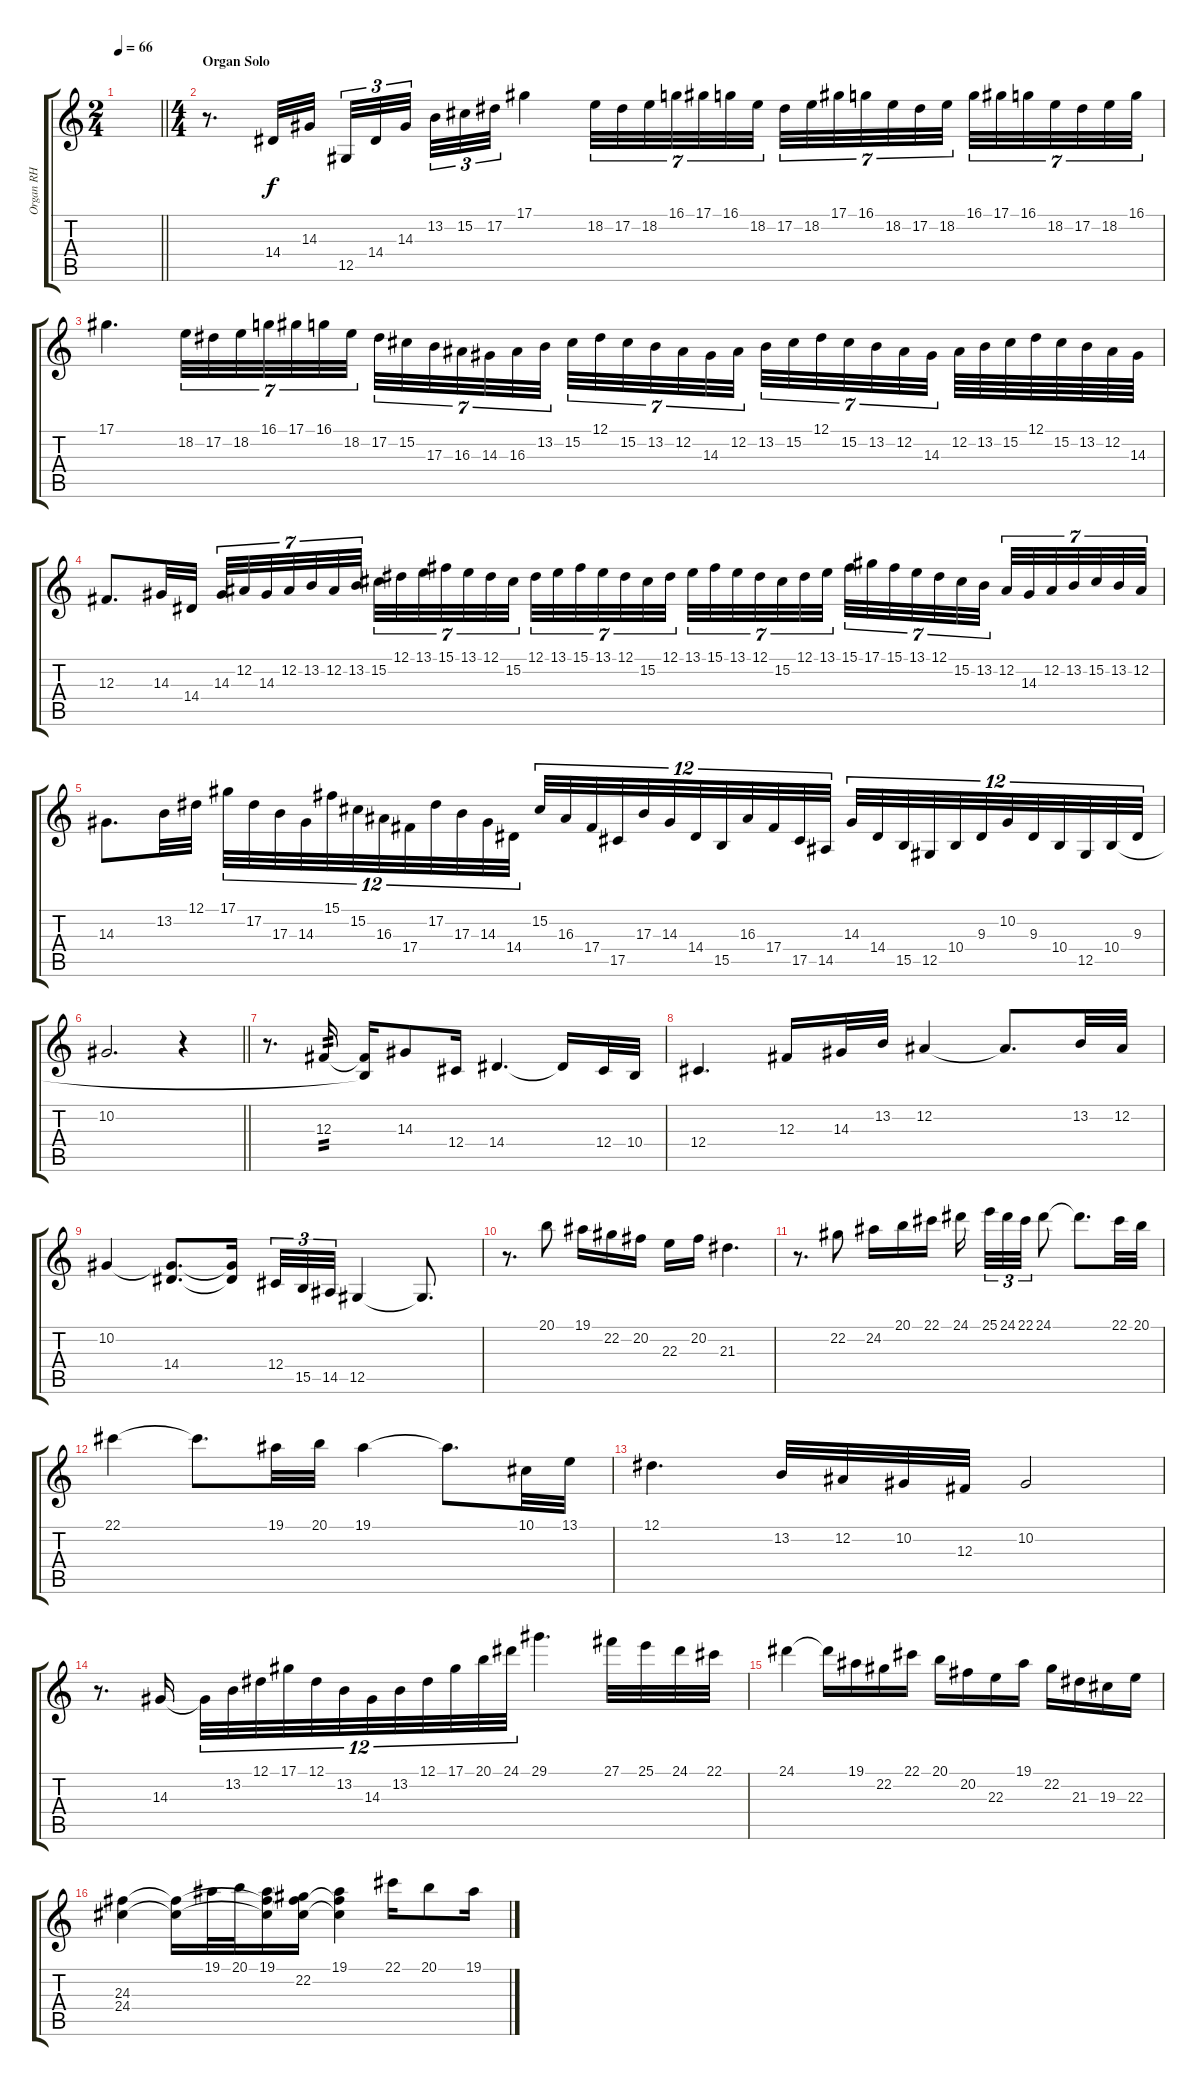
\track ("Organ RH" "Organ RH") {instrument rockorgan}
\staff {score tabs}
\tuning (Eb4 Bb3 Gb3 Db3 Ab2 Eb2) {hide}
\ts (2 4)
\tempo 66
\clef g2
\barLineRight lightlight
\ks c
|
\ts (4 4)
\section ("" "Organ Solo")
r.8{d} 14.4.32 14.3.32 12.5.32{tu (3 2)} 14.4.32{tu (3 2)} 14.3.32{tu (3 2)} 13.2.32{tu (3 2)} 15.2.32{tu (3 2)} 17.2.32{tu (3 2)} 17.1.4 18.2.32{tu (7 4)} 17.2.32{tu (7 4)} 18.2.32{tu (7 4)} 16.1.32{tu (7 4)} 17.1.32{tu (7 4)} 16.1.32{tu (7 4)} 18.2.32{tu (7 4)} 17.2.32{tu (7 4)} 18.2.32{tu (7 4)} 17.1.32{tu (7 4)} 16.1.32{tu (7 4)} 18.2.32{tu (7 4)} 17.2.32{tu (7 4)} 18.2.32{tu (7 4)} 16.1.32{tu (7 4)} 17.1.32{tu (7 4)} 16.1.32{tu (7 4)} 18.2.32{tu (7 4)} 17.2.32{tu (7 4)} 18.2.32{tu (7 4)} 16.1.32{tu (7 4)} |
17.1.4{d} 18.2.32{tu (7 4)} 17.2.32{tu (7 4)} 18.2.32{tu (7 4)} 16.1.32{tu (7 4)} 17.1.32{tu (7 4)} 16.1.32{tu (7 4)} 18.2.32{tu (7 4)} 17.2.32{tu (7 4)} 15.2.32{tu (7 4)} 17.3.32{tu (7 4)} 16.3.32{tu (7 4)} 14.3.32{tu (7 4)} 16.3.32{tu (7 4)} 13.2.32{tu (7 4)} 15.2.32{tu (7 4)} 12.1.32{tu (7 4)} 15.2.32{tu (7 4)} 13.2.32{tu (7 4)} 12.2.32{tu (7 4)} 14.3.32{tu (7 4)} 12.2.32{tu (7 4)} 13.2.32{tu (7 4)} 15.2.32{tu (7 4)} 12.1.32{tu (7 4)} 15.2.32{tu (7 4)} 13.2.32{tu (7 4)} 12.2.32{tu (7 4)} 14.3.32{tu (7 4)} 12.2.64 13.2.64 15.2.64 12.1.64 15.2.64 13.2.64 12.2.64 14.3.64 |
12.3.8{d} 14.3.32 14.4.32 14.3.32{tu (7 4)} 12.2.32{tu (7 4)} 14.3.32{tu (7 4)} 12.2.32{tu (7 4)} 13.2.32{tu (7 4)} 12.2.32{tu (7 4)} 13.2.32{tu (7 4)} 15.2.32{tu (7 4)} 12.1.32{tu (7 4)} 13.1.32{tu (7 4)} 15.1.32{tu (7 4)} 13.1.32{tu (7 4)} 12.1.32{tu (7 4)} 15.2.32{tu (7 4)} 12.1.32{tu (7 4)} 13.1.32{tu (7 4)} 15.1.32{tu (7 4)} 13.1.32{tu (7 4)} 12.1.32{tu (7 4)} 15.2.32{tu (7 4)} 12.1.32{tu (7 4)} 13.1.32{tu (7 4)} 15.1.32{tu (7 4)} 13.1.32{tu (7 4)} 12.1.32{tu (7 4)} 15.2.32{tu (7 4)} 12.1.32{tu (7 4)} 13.1.32{tu (7 4)} 15.1.32{tu (7 4)} 17.1.32{tu (7 4)} 15.1.32{tu (7 4)} 13.1.32{tu (7 4)} 12.1.32{tu (7 4)} 15.2.32{tu (7 4)} 13.2.32{tu (7 4)} 12.2.32{tu (7 4)} 14.3.32{tu (7 4)} 12.2.32{tu (7 4)} 13.2.32{tu (7 4)} 15.2.32{tu (7 4)} 13.2.32{tu (7 4)} 12.2.32{tu (7 4)} |
14.3.8{d} 13.2.32 12.1.32 17.1.32{tu (12 8)} 17.2.32{tu (12 8)} 17.3.32{tu (12 8)} 14.3.32{tu (12 8)} 15.1.32{tu (12 8)} 15.2.32{tu (12 8)} 16.3.32{tu (12 8)} 17.4.32{tu (12 8)} 17.2.32{tu (12 8)} 17.3.32{tu (12 8)} 14.3.32{tu (12 8)} 14.4.32{tu (12 8)} 15.2.32{tu (12 8)} 16.3.32{tu (12 8)} 17.4.32{tu (12 8)} 17.5.32{tu (12 8)} 17.3.32{tu (12 8)} 14.3.32{tu (12 8)} 14.4.32{tu (12 8)} 15.5.32{tu (12 8)} 16.3.32{tu (12 8)} 17.4.32{tu (12 8)} 17.5.32{tu (12 8)} 14.5.32{tu (12 8)} 14.3.32{tu (12 8)} 14.4.32{tu (12 8)} 15.5.32{tu (12 8)} 12.5.32{tu (12 8)} 10.4.32{tu (12 8)} 9.3.32{tu (12 8)} 10.2.32{tu (12 8)} 9.3.32{tu (12 8)} 10.4.32{tu (12 8)} 12.5.32{tu (12 8)} 10.4.32{tu (12 8)} 9.3.32{tu (12 8)} |
\barLineRight lightlight
10.2.2{d volume 0} r.4 |
\section ("" "")
r.8{d volume 13} 12.3.16{tp 2} (12.3{t} 10.4{t}).16 14.3.8 12.4.16 14.4.4{d} 14.4{t}.16 12.4.32 10.4.32 |
12.4.4{d} 12.3.16 14.3.32 13.2.32 12.2.4 12.2{t}.8{d} 13.2.32 12.2.32 |
10.2.4 (10.2{t} 14.4).8{d} (10.2{t} 14.4{t}).16 12.4.32{tu (3 2)} 15.5.32{tu (3 2)} 14.5.32{tu (3 2)} 12.5.4 12.5{t}.8{d} |
r.8{d} 20.1.8 19.1.16 22.2.16 20.2.16 22.3.16 20.2.16 21.3.4{d} |
r.8{d} 22.2.8 24.2.16 20.1.16 22.1.16 24.1.16 25.1.32{tu (3 2)} 24.1.32{tu (3 2)} 22.1.32{tu (3 2)} 24.1.8 24.1{t}.8{d} 22.1.32 20.1.32 |
22.1.4 22.1{t}.8{d} 19.1.32 20.1.32 19.1.4 19.1{t}.8{d} 10.1.32 13.1.32 |
12.1.4{d} 13.2.32 12.2.32 10.2.32 12.3.32 10.2.2 |
r.8{d} 14.3.16 14.3{t}.32{tu (12 8)} 13.2.32{tu (12 8)} 12.1.32{tu (12 8)} 17.1.32{tu (12 8)} 12.1.32{tu (12 8)} 13.2.32{tu (12 8)} 14.3.32{tu (12 8)} 13.2.32{tu (12 8)} 12.1.32{tu (12 8)} 17.1.32{tu (12 8)} 20.1.32{tu (12 8)} 24.1.32{tu (12 8)} 29.1.4{d} 27.1.32 25.1.32 24.1.32 22.1.32 |
24.1.4 24.1{t}.16 19.1.16 22.2.16 22.1.16 20.1.16 20.2.16 22.3.16 19.1.16 22.2.16 21.3.16 19.3.16 22.3.16 |
(24.3 24.4).4 (24.3{t} 24.4{t}).16 19.1.32 20.1.32 (19.1 24.3{t} 24.4{t}).16 (22.2 24.3{t} 24.4{t}).16 (19.1 24.3{t} 24.4{t}).4 22.1.16 20.1.8 19.1.16
